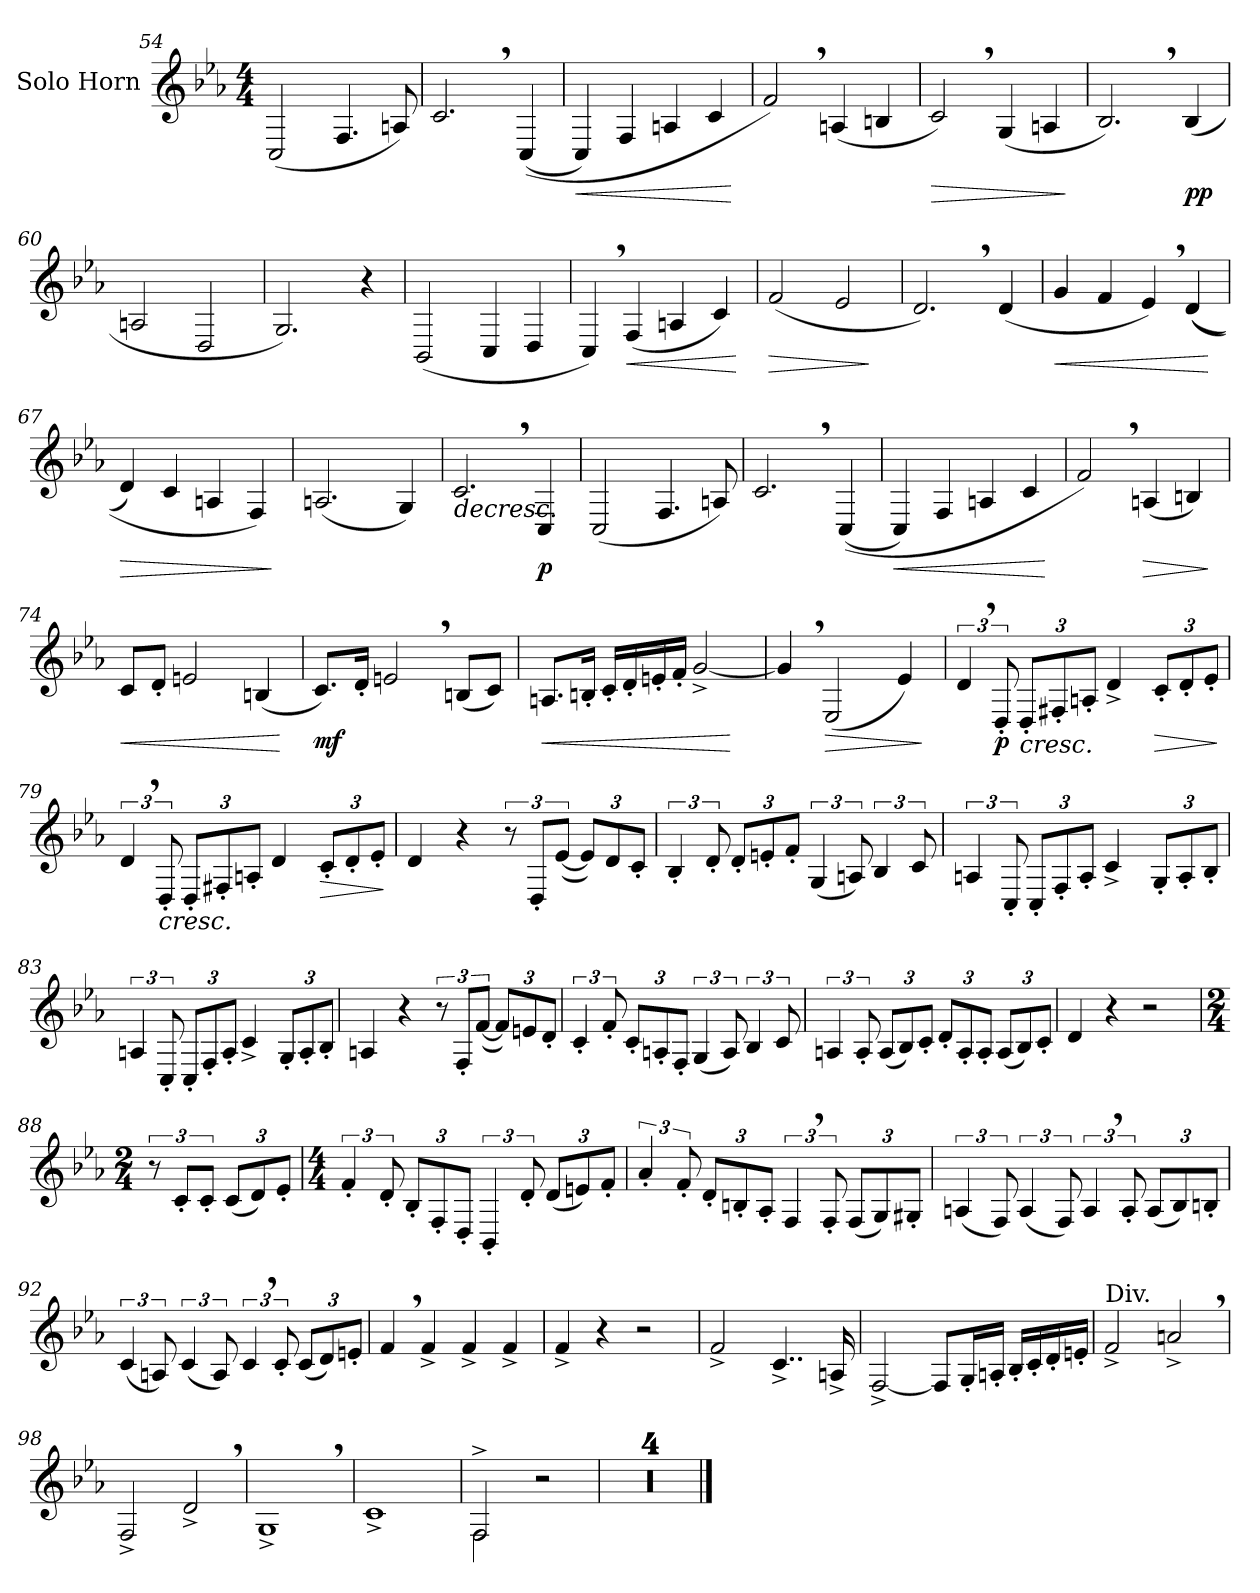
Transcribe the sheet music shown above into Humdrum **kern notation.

**kern	**dynam
*part1	*part1
*staff1	*staff1
*I"Solo Horn	*
*I'Hn.	*
*clefG2	*
*ITrd4c7	*
*k[b-e-a-d-]	*
*M4/4	*
=54	=54
(2FF/	.
4.BB-/	.
8Dn/)	.
!!LO:LB:g=z
=55	=55
2.F,/	.
((4FF/	.
=56	=56
!	!LO:HP:b
4FF/)	<
4BB-/	.
4Dn/	.
4F/	.
.	[
=57	=57
2B-,/)	.
(4Dn/	.
4En/	.
=58	=58
!	!LO:HP:b
2F,/)	>
(4C/	.
4Dn/	.
.	]
=59	=59
2.E-,/)	.
!	!LO:DY:b
(4E-/	pp
=60	=60
2Dn/	.
2GG/	.
=61	=61
2.C/)	.
4r	.
=62	=62
(2EE-/	.
4FF/	.
4GG/	.
!!LO:LB:g=z
=63	=63
4FF,/)	.
!	!LO:HP:b
(4BB-/	<
4Dn/	.
4F/)	.
.	[
=64	=64
!	!LO:HP:b
(2B-/	>
2A-/	.
.	]
=65	=65
2.G,/)	.
(4G/	.
=66	=66
!	!LO:HP:b
4c/	<
4B-/	.
4A-,/)	.
((4G/	.
.	[
=67	=67
!	!LO:HP:b
4G/)	>
4F/	.
4Dn/	.
4BB-/)	.
.	]
=68	=68
(2.Dn/	.
4C/)	.
=69	=69
!	!LO:HP:b
2.F,/	>
!	!LO:DY:b
4FF/	p
.	]
=70	=70
(2FF/	.
4.BB-/	.
8Dn/)	.
!!LO:LB:g=z
=71	=71
2.F,/	.
((4FF/	.
=72	=72
!	!LO:HP:b
4FF/)	<
4BB-/	.
4Dn/	.
4F/	.
.	[
=73	=73
2B-,/)	.
!	!LO:HP:b
(4Dn/	>
4En/)	.
.	]
=74	=74
!	!LO:HP:b
8F/L	<
8G'/J	.
2An/	.
(4En/	.
.	[
=75	=75
!	!LO:DY:b
8.F/L)	mf
16G'/Jk	.
2An,/	.
(8En/L	.
8F/J)	.
=76	=76
!	!LO:HP:b
8.Dn/L	<
16En'/Jk	.
16F'/LL	.
16G'/	.
16An'/	.
16B-'/JJ	.
[2c^/	.
.	[
!!LO:PB:g=z
=77	=77
4c,/]	.
!	!LO:HP:b
(2AA-i/	>
4A-i/)	.
.	]
=78	=78
6G,/	.
!	!LO:DY:b
12GG'/	p
*Xbrackettup	*
!	!LO:HP:b
12GG'/L	<
12BBn'/	.
12Dn'/J	.
4G^/	.
!	!LO:HP:b
12F'/L	>
12G'/	.
12A-'/J	.
.	[ ]
=79	=79
*brackettup	*
6G,/	.
!	!LO:HP:b
12GG'/	<
*Xbrackettup	*
12GG'/L	.
12BBn'/	.
12Dn'/J	.
4G/	.
!	!LO:HP:b
12F'/L	>
12G'/	.
12A-'/J	.
.	[ ]
=80	=80
4G/	.
4r	.
*brackettup	*
12r	.
12GG'/L	.
([12A-/J	.
*Xbrackettup	*
12A-/L])	.
12G/	.
12F'/J	.
!!LO:LB:g=z
=81	=81
*brackettup	*
6E-'/	.
12G'/	.
*Xbrackettup	*
12G'/L	.
12An'/	.
12B-'/J	.
*brackettup	*
(6C/	.
12Dn/)	.
6E-/	.
12F/	.
=82	=82
6Dn/	.
12FF'/	.
*Xbrackettup	*
12FF'/L	.
12BB-'/	.
12D'/J	.
4F^/	.
12C'/L	.
12D'/	.
12E-'/J	.
=83	=83
*brackettup	*
6Dn/	.
12FF'/	.
*Xbrackettup	*
12FF'/L	.
12BB-'/	.
12D'/J	.
4F^/	.
12C'/L	.
12D'/	.
12E-'/J	.
!!LO:LB:g=z
=84	=84
4Dn/	.
4r	.
*brackettup	*
12r	.
12BB-'/L	.
([12B-/J	.
*Xbrackettup	*
12B-/L])	.
12An/	.
12G'/J	.
=85	=85
*brackettup	*
6F'/	.
12B-'/	.
*Xbrackettup	*
12F'/L	.
12Dn'/	.
12BB-'/J	.
*brackettup	*
(6C/	.
12D/)	.
6E-/	.
12F/	.
=86	=86
6Dn/	.
12D'/	.
*Xbrackettup	*
(12D/L	.
12E-/)	.
12F'/J	.
12G'/L	.
12D'/	.
12D'/J	.
(12D/L	.
12E-/)	.
12F'/J	.
=87	=87
4G/	.
4r	.
2r	.
!!LO:LB:g=z
=88	=88
*M2/4	*
*brackettup	*
12r	.
12F'/L	.
12F'/J	.
*Xbrackettup	*
(12F/L	.
12G/)	.
12A-'/J	.
=89	=89
*M4/4	*
*brackettup	*
6B-'/	.
12G'/	.
*Xbrackettup	*
12E-'/L	.
12BB-'/	.
12GG'/J	.
*brackettup	*
6EE-'/	.
12G'/	.
*Xbrackettup	*
(12G/L	.
12An/)	.
12B-'/J	.
=90	=90
*brackettup	*
6d-'/	.
12B-'/	.
*Xbrackettup	*
12G'/L	.
12En'/	.
12D-'/J	.
*brackettup	*
6BB-,/	.
12BB-'/	.
*Xbrackettup	*
(12BB-/L	.
12C/)	.
12C#X'/J	.
!!LO:LB:g=z
=91	=91
*brackettup	*
(6Dn/	.
12BB-/)	.
(6D/	.
12BB-/)	.
6D,/	.
12D'/	.
*Xbrackettup	*
(12D/L	.
12E-/)	.
12En'/J	.
=92	=92
*brackettup	*
(6F/	.
12Dn/)	.
(6F/	.
12D/)	.
6F,/	.
12F'/	.
*Xbrackettup	*
(12F/L	.
12G/)	.
12An'/J	.
=93	=93
4B-,/	.
4B-^/	.
4B-^/	.
4B-^/	.
=94	=94
4B-^/	.
4r	.
2r	.
!!LO:LB:g=z
=95	=95
2B-^/	.
4..F^/	.
16Dn^/	.
=96	=96
[2BB-^/	.
8BB-/L]	.
16C'/L	.
16Dn'/JJ	.
16E-'/LL	.
16F'/	.
16G'/	.
16An'/JJ	.
=97	=97
!LO:TX:a:t=Div.	!
2B-^/	.
2dn^,/	.
=98	=98
2BB-^/	.
2G^,/	.
=99	=99
1C^,	.
=100	=100
1F^	.
=101	=101
*^	*
2BB-^/	2BB-\	.
2r	2ryy	.
=102	=102	=102
!LO:TX:a:B:t=30	!	!
*v	*v	*
1r	.
=103	=103
1r	.
=104	=104
1r	.
!!LO:LB:g=z
=105	=105
1r	.
==	==
*-	*-
